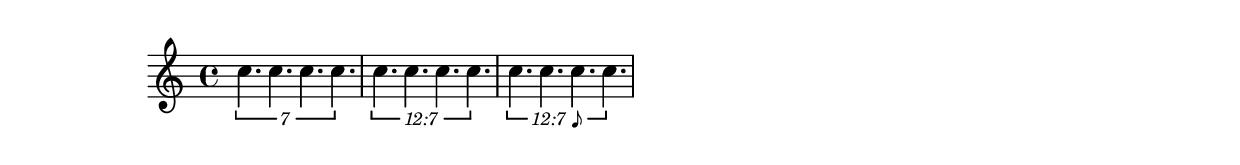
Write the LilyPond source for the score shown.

\version "2.21.0"
\header{
  texidoc="Non-standard tuplet texts: Printing other tuplet fractions than the ones actually assigned."
}
\layout { ragged-right= ##t }


\context Voice \relative {
  \once \override TupletNumber.text = #(tuplet-number::non-default-tuplet-denominator-text 7)
  \tuplet 3/2  { c''4. c4. c4. c4. }
  \once \override TupletNumber.text = #(tuplet-number::non-default-tuplet-fraction-text 12 7)
  \tuplet 3/2  { c4. c4. c4. c4. }
  \once \override TupletNumber.text = #(tuplet-number::append-note-wrapper (tuplet-number::non-default-tuplet-fraction-text 12 7) (ly:make-duration 3 0))
  \tuplet 3/2  { c4. c4. c4. c4. }
}
